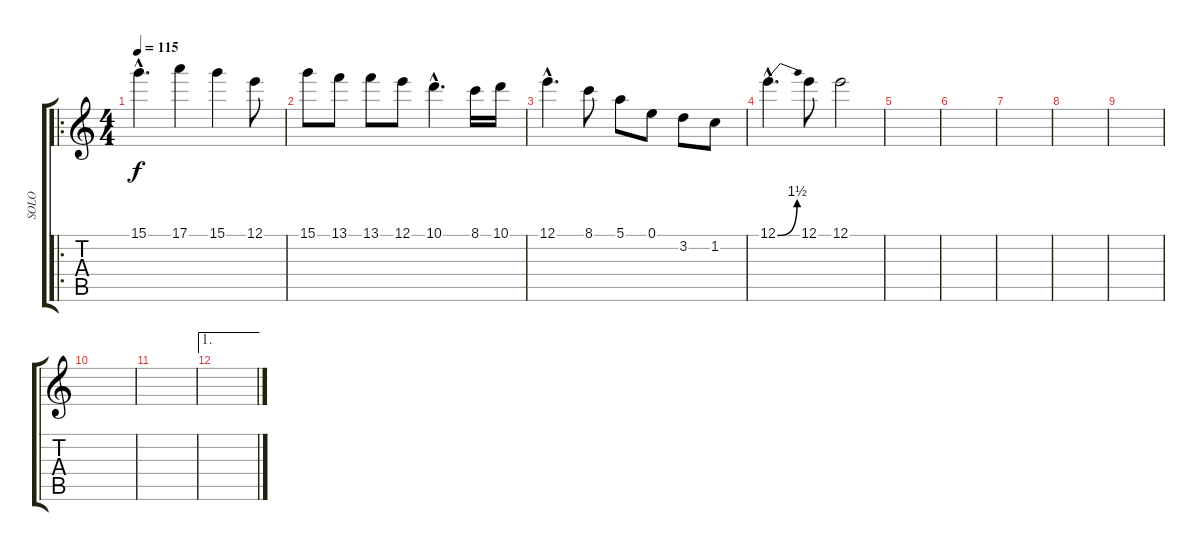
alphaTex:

\track ("SOLO" "SOLO") {instrument distortionguitar}
\staff {score tabs}
\tuning (E4 B3 G3 D3 A2 E2) {hide}
\ro
\ts (4 4)
\tempo 115
\clef g2
\ks c
15.1{hac}.4{d dy f} 17.1.4 15.1.4 12.1.8 |
15.1.8 13.1.8 13.1.8 12.1.8 10.1{hac}.4{d} 8.1.16 10.1.16 |
12.1{hac}.4{d} 8.1.8 5.1.8 0.1.8 3.2.8 1.2.8 |
12.1{be (bend 0 0 60 6) hac}.4{d} 12.1.8 12.1.2 |
|
|
|
|
|
|
|
\ae 1
